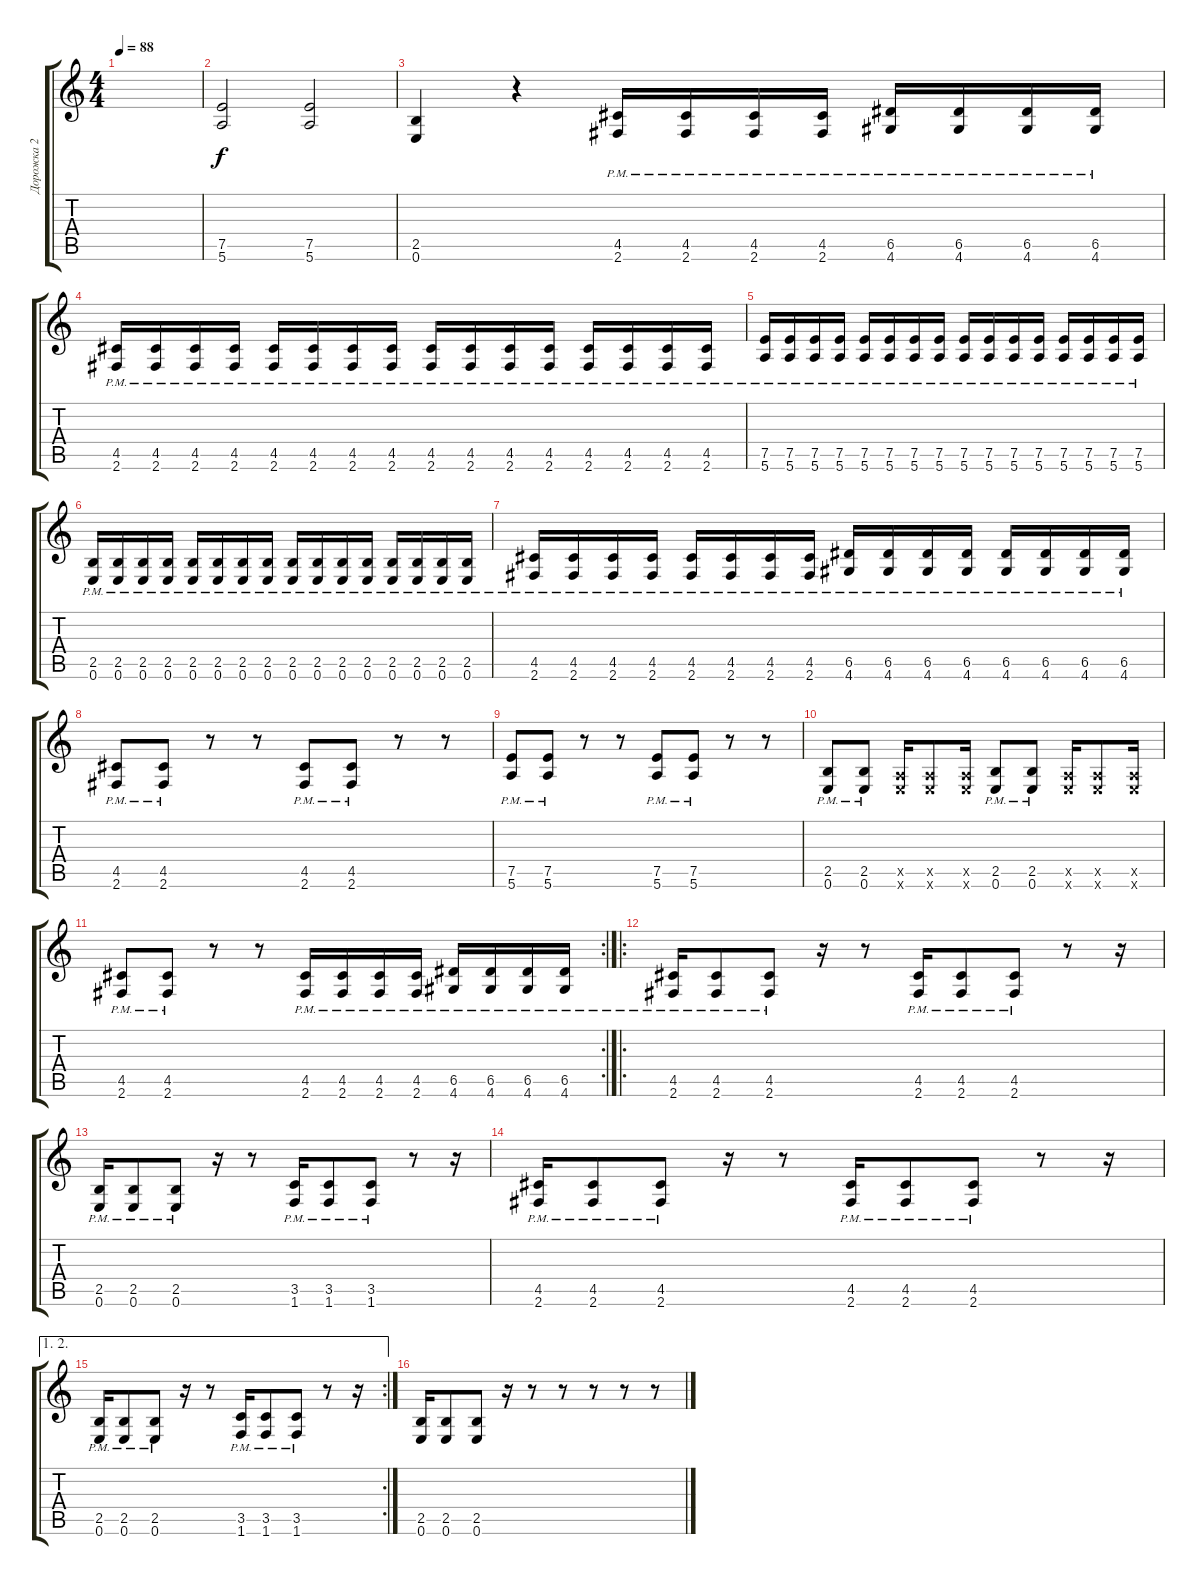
\track ("Дорожка 2" "Дорожка 2") {instrument distortionguitar}
\staff {score tabs}
\tuning (E4 B3 G3 D3 A2 E2) {hide}
\ts (4 4)
\tempo 88
\clef g2
\ks c
|
(7.5 5.6).2 (7.5 5.6).2 |
(2.5 0.6).4 r.4 (4.5{pm} 2.6{pm}).16 (4.5{pm} 2.6{pm}).16 (4.5{pm} 2.6{pm}).16 (4.5{pm} 2.6{pm}).16 (6.5{pm} 4.6{pm}).16 (6.5{pm} 4.6{pm}).16 (6.5{pm} 4.6{pm}).16 (6.5{pm} 4.6{pm}).16 |
(4.5{pm} 2.6{pm}).16 (4.5{pm} 2.6{pm}).16 (4.5{pm} 2.6{pm}).16 (4.5{pm} 2.6{pm}).16 (4.5{pm} 2.6{pm}).16 (4.5{pm} 2.6{pm}).16 (4.5{pm} 2.6{pm}).16 (4.5{pm} 2.6{pm}).16 (4.5{pm} 2.6{pm}).16 (4.5{pm} 2.6{pm}).16 (4.5{pm} 2.6{pm}).16 (4.5{pm} 2.6{pm}).16 (4.5{pm} 2.6{pm}).16 (4.5{pm} 2.6{pm}).16 (4.5{pm} 2.6{pm}).16 (4.5{pm} 2.6{pm}).16 |
(7.5{pm} 5.6{pm}).16 (7.5{pm} 5.6{pm}).16 (7.5{pm} 5.6{pm}).16 (7.5{pm} 5.6{pm}).16 (7.5{pm} 5.6{pm}).16 (7.5{pm} 5.6{pm}).16 (7.5{pm} 5.6{pm}).16 (7.5{pm} 5.6{pm}).16 (7.5{pm} 5.6{pm}).16 (7.5{pm} 5.6{pm}).16 (7.5{pm} 5.6{pm}).16 (7.5{pm} 5.6{pm}).16 (7.5{pm} 5.6{pm}).16 (7.5{pm} 5.6{pm}).16 (7.5{pm} 5.6{pm}).16 (7.5{pm} 5.6{pm}).16 |
(2.5{pm} 0.6{pm}).16 (2.5{pm} 0.6{pm}).16 (2.5{pm} 0.6{pm}).16 (2.5{pm} 0.6{pm}).16 (2.5{pm} 0.6{pm}).16 (2.5{pm} 0.6{pm}).16 (2.5{pm} 0.6{pm}).16 (2.5{pm} 0.6{pm}).16 (2.5{pm} 0.6{pm}).16 (2.5{pm} 0.6{pm}).16 (2.5{pm} 0.6{pm}).16 (2.5{pm} 0.6{pm}).16 (2.5{pm} 0.6{pm}).16 (2.5{pm} 0.6{pm}).16 (2.5{pm} 0.6{pm}).16 (2.5{pm} 0.6{pm}).16 |
(4.5{pm} 2.6{pm}).16 (4.5{pm} 2.6{pm}).16 (4.5{pm} 2.6{pm}).16 (4.5{pm} 2.6{pm}).16 (4.5{pm} 2.6{pm}).16 (4.5{pm} 2.6{pm}).16 (4.5{pm} 2.6{pm}).16 (4.5{pm} 2.6{pm}).16 (6.5{pm} 4.6{pm}).16 (6.5{pm} 4.6{pm}).16 (6.5{pm} 4.6{pm}).16 (6.5{pm} 4.6{pm}).16 (6.5{pm} 4.6{pm}).16 (6.5{pm} 4.6{pm}).16 (6.5{pm} 4.6{pm}).16 (6.5{pm} 4.6{pm}).16 |
(4.5{pm} 2.6{pm}).8 (4.5{pm} 2.6{pm}).8 r.8 r.8 (4.5{pm} 2.6{pm}).8 (4.5{pm} 2.6{pm}).8 r.8 r.8 |
(7.5{pm} 5.6{pm}).8 (7.5{pm} 5.6{pm}).8 r.8 r.8 (7.5{pm} 5.6{pm}).8 (7.5{pm} 5.6{pm}).8 r.8 r.8 |
(2.5{pm} 0.6{pm}).8 (2.5{pm} 0.6{pm}).8 (0.5{x} 0.6{x}).16 (0.5{x} 0.6{x}).8 (0.5{x} 0.6{x}).16 (2.5{pm} 0.6{pm}).8 (2.5{pm} 0.6{pm}).8 (0.5{x} 0.6{x}).16 (0.5{x} 0.6{x}).8 (0.5{x} 0.6{x}).16 |
\rc 2
(4.5{pm} 2.6{pm}).8 (4.5{pm} 2.6{pm}).8 r.8 r.8 (4.5{pm} 2.6{pm}).16 (4.5{pm} 2.6{pm}).16 (4.5{pm} 2.6{pm}).16 (4.5{pm} 2.6{pm}).16 (6.5{pm} 4.6{pm}).16 (6.5{pm} 4.6{pm}).16 (6.5{pm} 4.6{pm}).16 (6.5{pm} 4.6{pm}).16 |
\ro
(4.5{pm} 2.6{pm}).16 (4.5{pm} 2.6{pm}).8 (4.5{pm} 2.6{pm}).8 r.16 r.8 (4.5{pm} 2.6{pm}).16 (4.5{pm} 2.6{pm}).8 (4.5{pm} 2.6{pm}).8 r.8 r.16 |
(2.5{pm} 0.6{pm}).16 (2.5{pm} 0.6{pm}).8 (2.5{pm} 0.6{pm}).8 r.16 r.8 (3.5{pm} 1.6{pm}).16 (3.5{pm} 1.6{pm}).8 (3.5{pm} 1.6{pm}).8 r.8 r.16 |
(4.5{pm} 2.6{pm}).16 (4.5{pm} 2.6{pm}).8 (4.5{pm} 2.6{pm}).8 r.16 r.8 (4.5{pm} 2.6{pm}).16 (4.5{pm} 2.6{pm}).8 (4.5{pm} 2.6{pm}).8 r.8 r.16 |
\ae (1 2)
\rc 2
(2.5 0.6{pm}).16 (2.5 0.6{pm}).8 (2.5 0.6{pm}).8 r.16 r.8 (3.5 1.6{pm}).16 (3.5 1.6{pm}).8 (3.5 1.6{pm}).8 r.8 r.16 |
(2.5 0.6).16 (2.5 0.6).8 (2.5 0.6).8 r.16 r.8 r.8 r.8 r.8 r.8
